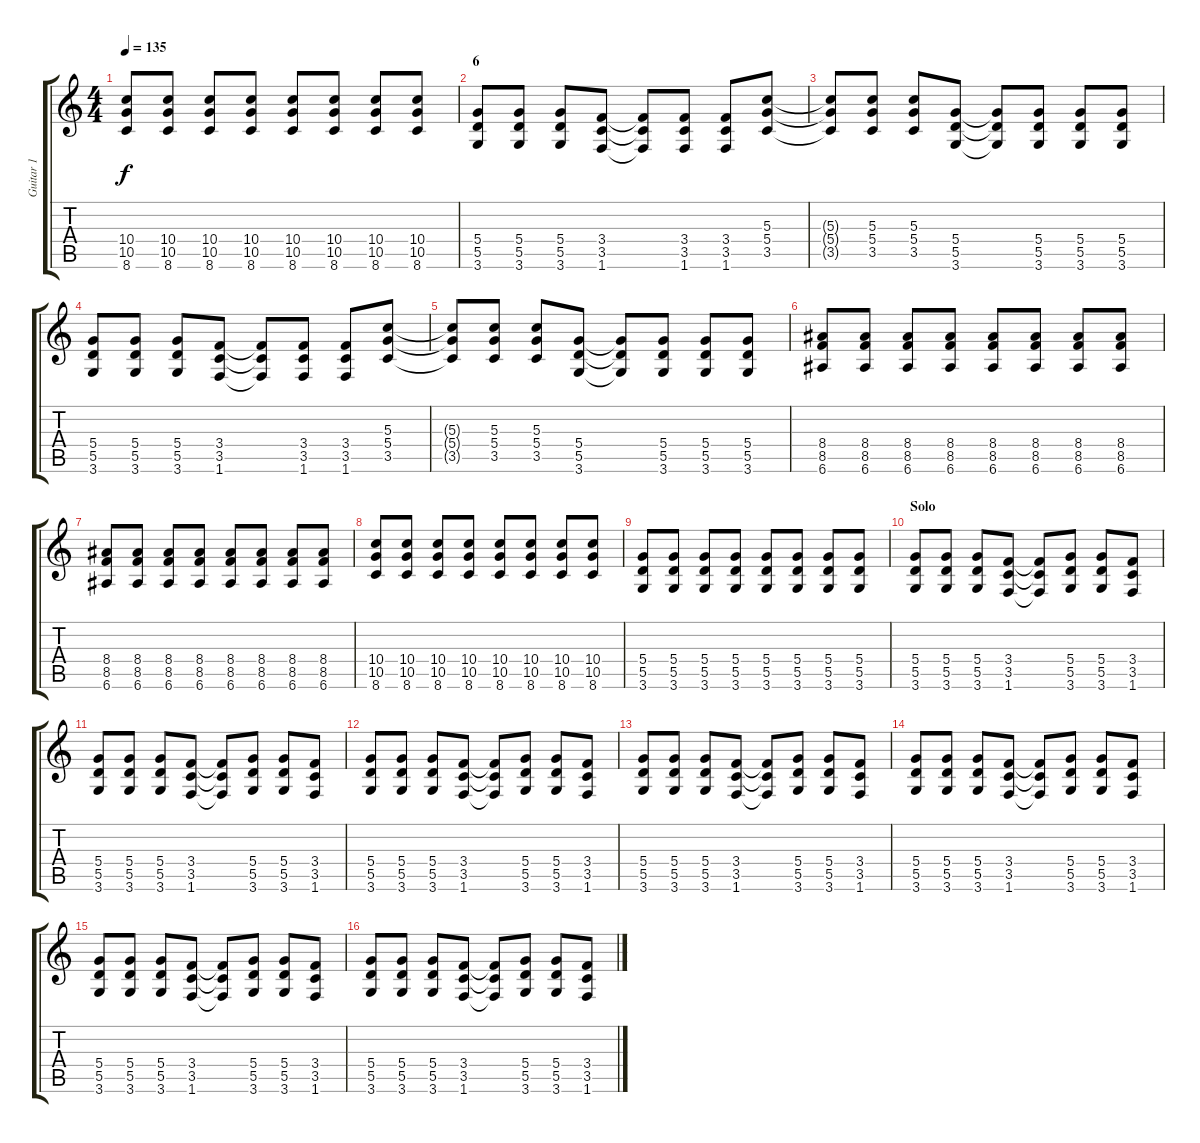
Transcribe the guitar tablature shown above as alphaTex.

\track ("Guitar 1" "Guitar 1") {instrument distortionguitar}
\staff {score tabs}
\tuning (E4 B3 G3 D3 A2 E2) {hide}
\ts (4 4)
\tempo 135
\clef g2
\ks c
(10.4 10.5 8.6).8{dy f} (10.4 10.5 8.6).8 (10.4 10.5 8.6).8 (10.4 10.5 8.6).8 (10.4 10.5 8.6).8 (10.4 10.5 8.6).8 (10.4 10.5 8.6).8 (10.4 10.5 8.6).8 |
\section ("" "6")
(5.4 5.5 3.6).8 (5.4 5.5 3.6).8 (5.4 5.5 3.6).8 (3.4 3.5 1.6).8 (3.4{t} 3.5{t} 1.6{t}).8 (3.4 3.5 1.6).8 (3.4 3.5 1.6).8 (5.3 5.4 3.5).8 |
(5.3{t} 5.4{t} 3.5{t}).8 (5.3 5.4 3.5).8 (5.3 5.4 3.5).8 (5.4 5.5 3.6).8 (5.4{t} 5.5{t} 3.6{t}).8 (5.4 5.5 3.6).8 (5.4 5.5 3.6).8 (5.4 5.5 3.6).8 |
(5.4 5.5 3.6).8 (5.4 5.5 3.6).8 (5.4 5.5 3.6).8 (3.4 3.5 1.6).8 (3.4{t} 3.5{t} 1.6{t}).8 (3.4 3.5 1.6).8 (3.4 3.5 1.6).8 (5.3 5.4 3.5).8 |
(5.3{t} 5.4{t} 3.5{t}).8 (5.3 5.4 3.5).8 (5.3 5.4 3.5).8 (5.4 5.5 3.6).8 (5.4{t} 5.5{t} 3.6{t}).8 (5.4 5.5 3.6).8 (5.4 5.5 3.6).8 (5.4 5.5 3.6).8 |
(8.4 8.5 6.6).8 (8.4 8.5 6.6).8 (8.4 8.5 6.6).8 (8.4 8.5 6.6).8 (8.4 8.5 6.6).8 (8.4 8.5 6.6).8 (8.4 8.5 6.6).8 (8.4 8.5 6.6).8 |
(8.4 8.5 6.6).8 (8.4 8.5 6.6).8 (8.4 8.5 6.6).8 (8.4 8.5 6.6).8 (8.4 8.5 6.6).8 (8.4 8.5 6.6).8 (8.4 8.5 6.6).8 (8.4 8.5 6.6).8 |
(10.4 10.5 8.6).8 (10.4 10.5 8.6).8 (10.4 10.5 8.6).8 (10.4 10.5 8.6).8 (10.4 10.5 8.6).8 (10.4 10.5 8.6).8 (10.4 10.5 8.6).8 (10.4 10.5 8.6).8 |
(5.4 5.5 3.6).8 (5.4 5.5 3.6).8 (5.4 5.5 3.6).8 (5.4 5.5 3.6).8 (5.4 5.5 3.6).8 (5.4 5.5 3.6).8 (5.4 5.5 3.6).8 (5.4 5.5 3.6).8 |
\section ("" "Solo")
(5.4 5.5 3.6).8 (5.4 5.5 3.6).8 (5.4 5.5 3.6).8 (3.4 3.5 1.6).8 (3.4{t} 3.5{t} 1.6{t}).8 (5.4 5.5 3.6).8 (5.4 5.5 3.6).8 (3.4 3.5 1.6).8 |
(5.4 5.5 3.6).8 (5.4 5.5 3.6).8 (5.4 5.5 3.6).8 (3.4 3.5 1.6).8 (3.4{t} 3.5{t} 1.6{t}).8 (5.4 5.5 3.6).8 (5.4 5.5 3.6).8 (3.4 3.5 1.6).8 |
(5.4 5.5 3.6).8 (5.4 5.5 3.6).8 (5.4 5.5 3.6).8 (3.4 3.5 1.6).8 (3.4{t} 3.5{t} 1.6{t}).8 (5.4 5.5 3.6).8 (5.4 5.5 3.6).8 (3.4 3.5 1.6).8 |
(5.4 5.5 3.6).8 (5.4 5.5 3.6).8 (5.4 5.5 3.6).8 (3.4 3.5 1.6).8 (3.4{t} 3.5{t} 1.6{t}).8 (5.4 5.5 3.6).8 (5.4 5.5 3.6).8 (3.4 3.5 1.6).8 |
(5.4 5.5 3.6).8 (5.4 5.5 3.6).8 (5.4 5.5 3.6).8 (3.4 3.5 1.6).8 (3.4{t} 3.5{t} 1.6{t}).8 (5.4 5.5 3.6).8 (5.4 5.5 3.6).8 (3.4 3.5 1.6).8 |
(5.4 5.5 3.6).8 (5.4 5.5 3.6).8 (5.4 5.5 3.6).8 (3.4 3.5 1.6).8 (3.4{t} 3.5{t} 1.6{t}).8 (5.4 5.5 3.6).8 (5.4 5.5 3.6).8 (3.4 3.5 1.6).8 |
(5.4 5.5 3.6).8 (5.4 5.5 3.6).8 (5.4 5.5 3.6).8 (3.4 3.5 1.6).8 (3.4{t} 3.5{t} 1.6{t}).8 (5.4 5.5 3.6).8 (5.4 5.5 3.6).8 (3.4 3.5 1.6).8
